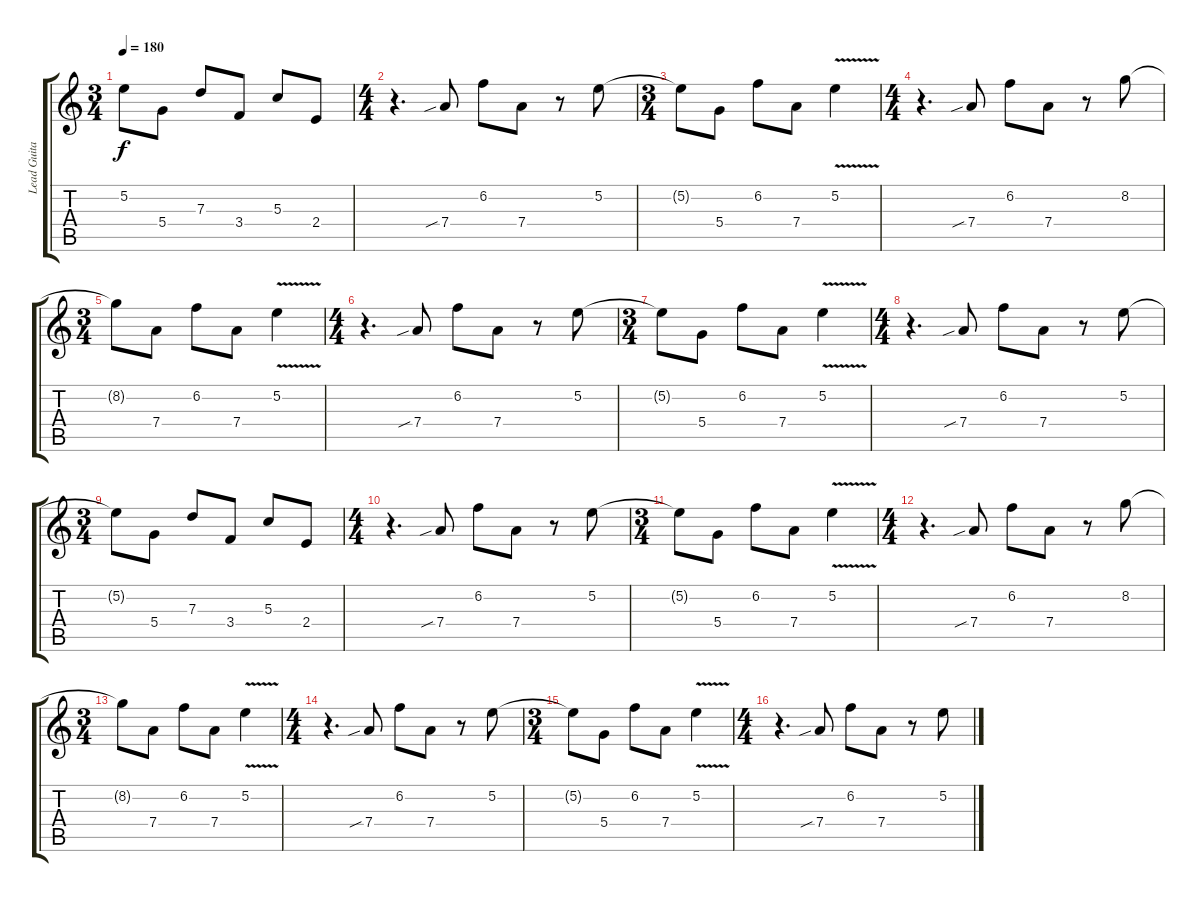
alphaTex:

\track ("Lead Guitar" "Lead Guita") {instrument distortionguitar}
\staff {score tabs}
\tuning (E4 B3 G3 D3 A2 E2) {hide}
\ts (3 4)
\tempo 180
\clef g2
\ks c
5.2{t}.8{dy f} 5.4.8 7.3.8 3.4.8 5.3.8 2.4.8 |
\ts (4 4)
r.4{d} 7.4{sib}.8 6.2.8 7.4.8 r.8 5.2.8 |
\ts (3 4)
5.2{t}.8 5.4.8 6.2.8 7.4.8 5.2{v}.4 |
\ts (4 4)
r.4{d} 7.4{sib}.8 6.2.8 7.4.8 r.8 8.2.8 |
\ts (3 4)
8.2{t}.8 7.4.8 6.2.8 7.4.8 5.2{v}.4 |
\ts (4 4)
r.4{d} 7.4{sib}.8 6.2.8 7.4.8 r.8 5.2.8 |
\ts (3 4)
5.2{t}.8 5.4.8 6.2.8 7.4.8 5.2{v}.4 |
\ts (4 4)
r.4{d} 7.4{sib}.8 6.2.8 7.4.8 r.8 5.2.8 |
\ts (3 4)
5.2{t}.8 5.4.8 7.3.8 3.4.8 5.3.8 2.4.8 |
\ts (4 4)
r.4{d} 7.4{sib}.8 6.2.8 7.4.8 r.8 5.2.8 |
\ts (3 4)
5.2{t}.8 5.4.8 6.2.8 7.4.8 5.2{v}.4 |
\ts (4 4)
r.4{d} 7.4{sib}.8 6.2.8 7.4.8 r.8 8.2.8 |
\ts (3 4)
8.2{t}.8 7.4.8 6.2.8 7.4.8 5.2{v}.4 |
\ts (4 4)
r.4{d} 7.4{sib}.8 6.2.8 7.4.8 r.8 5.2.8 |
\ts (3 4)
5.2{t}.8 5.4.8 6.2.8 7.4.8 5.2{v}.4 |
\ts (4 4)
r.4{d} 7.4{sib}.8 6.2.8 7.4.8 r.8 5.2.8
